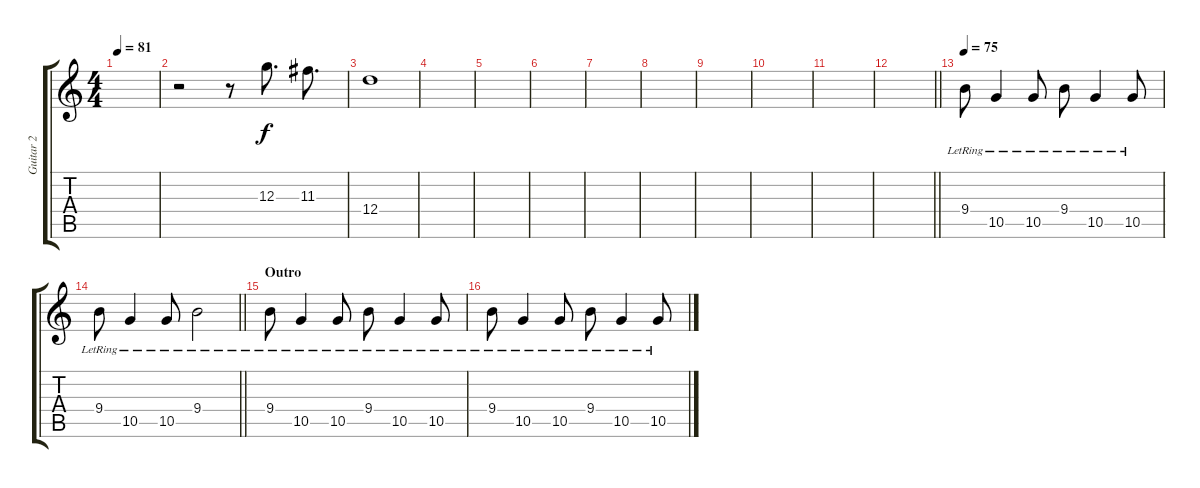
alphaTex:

\track ("Guitar 2" "Guitar 2") {instrument electricguitarclean}
\staff {score tabs}
\tuning (E4 B3 G3 D3 A2 E2) {hide}
\ts (4 4)
\tempo 81
\clef g2
\ks c
|
r.2 r.8 12.3.8{d} 11.3.8{d} |
12.4.1 |
|
|
|
|
|
|
|
|
\barLineRight lightlight
|
\tempo 75
9.4{lr}.8 10.5{lr}.4 10.5{lr}.8 9.4{lr}.8 10.5{lr}.4 10.5{lr}.8 |
\barLineRight lightlight
9.4{lr}.8 10.5{lr}.4 10.5{lr}.8 9.4{lr}.2 |
\section ("" "Outro")
9.4{lr}.8 10.5{lr}.4 10.5{lr}.8 9.4{lr}.8 10.5{lr}.4 10.5{lr}.8 |
9.4{lr}.8 10.5{lr}.4 10.5{lr}.8 9.4{lr}.8 10.5{lr}.4 10.5{lr}.8
